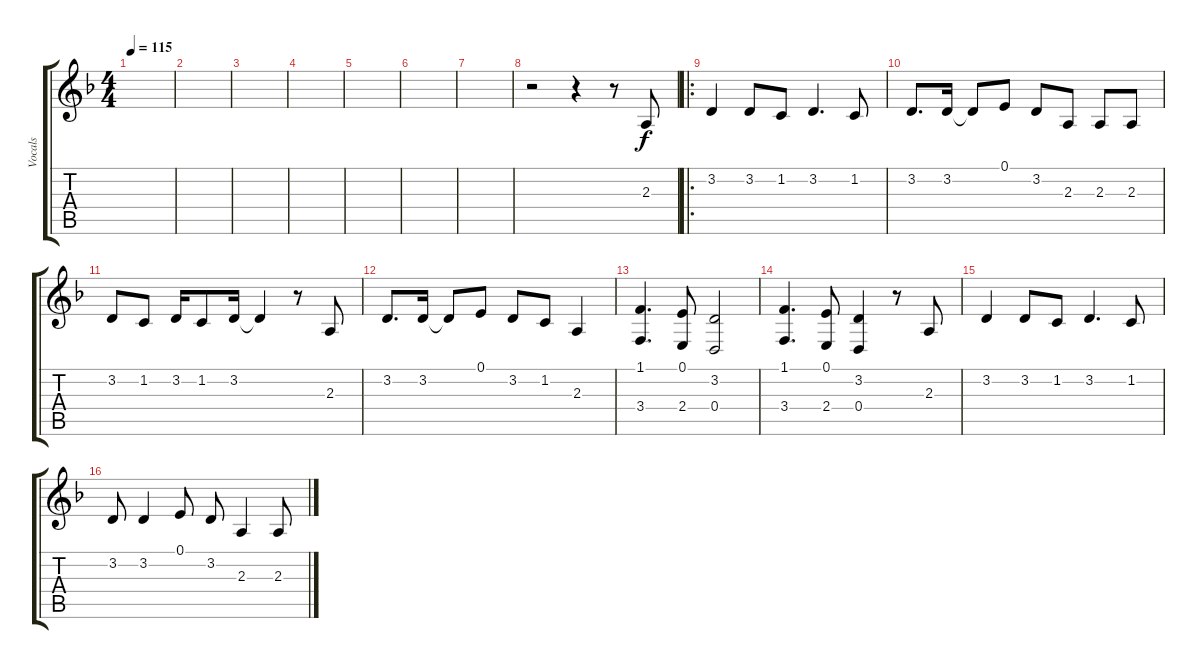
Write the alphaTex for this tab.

\track ("Vocals" "Vocals") {instrument sopranosax}
\staff {score tabs}
\tuning (E4 B3 G3 D3 A2 E2) {hide}
\ts (4 4)
\tempo 115
\clef g2
\ks dminor
|
|
|
|
|
|
|
r.2 r.4 r.8 2.3.8 |
\ro
3.2.4 3.2.8 1.2.8 3.2.4{d} 1.2.8 |
3.2.8{d} 3.2.16 3.2{t}.8 0.1.8 3.2.8 2.3.8 2.3.8 2.3.8 |
3.2.8 1.2.8 3.2.16 1.2.8 3.2.16 3.2{t}.4 r.8 2.3.8 |
3.2.8{d} 3.2.16 3.2{t}.8 0.1.8 3.2.8 1.2.8 2.3.4 |
(1.1 3.4).4{d} (0.1 2.4).8 (3.2 0.4).2 |
(1.1 3.4).4{d} (0.1 2.4).8 (3.2 0.4).4 r.8 2.3.8 |
3.2.4 3.2.8 1.2.8 3.2.4{d} 1.2.8 |
3.2.8 3.2.4 0.1.8 3.2.8 2.3.4 2.3.8
